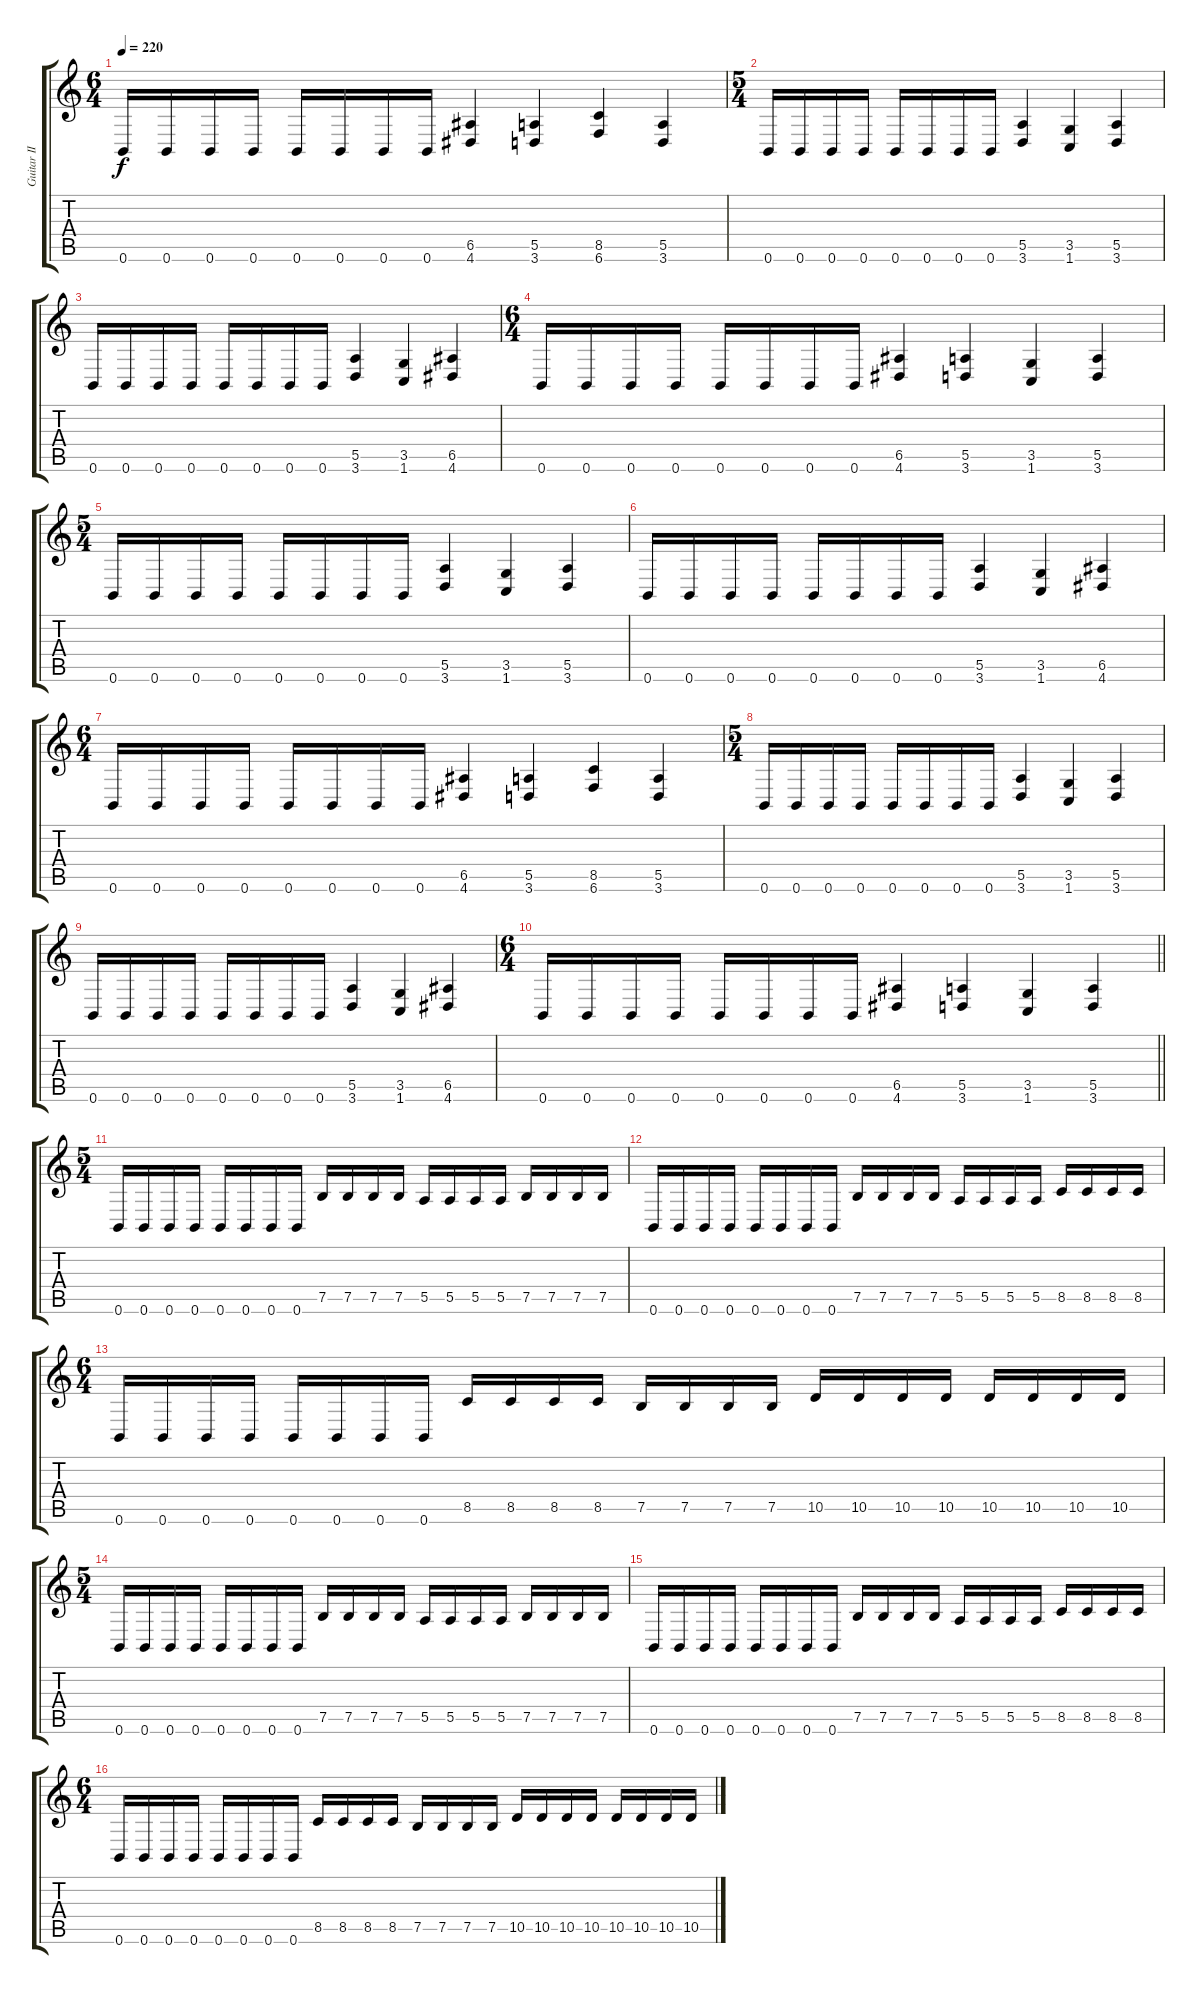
\track ("Guitar II" "Guitar II") {instrument distortionguitar}
\staff {score tabs}
\tuning (B3 Gb3 D3 A2 E2 B1) {hide}
\ts (6 4)
\tempo 220
\clef g2
\ks c
0.6.16{dy f} 0.6.16 0.6.16 0.6.16 0.6.16 0.6.16 0.6.16 0.6.16 (6.5 4.6).4 (5.5 3.6).4 (8.5 6.6).4 (5.5 3.6).4 |
\ts (5 4)
0.6.16 0.6.16 0.6.16 0.6.16 0.6.16 0.6.16 0.6.16 0.6.16 (5.5 3.6).4 (3.5 1.6).4 (5.5 3.6).4 |
0.6.16 0.6.16 0.6.16 0.6.16 0.6.16 0.6.16 0.6.16 0.6.16 (5.5 3.6).4 (3.5 1.6).4 (6.5 4.6).4 |
\ts (6 4)
0.6.16 0.6.16 0.6.16 0.6.16 0.6.16 0.6.16 0.6.16 0.6.16 (6.5 4.6).4 (5.5 3.6).4 (3.5 1.6).4 (5.5 3.6).4 |
\ts (5 4)
0.6.16 0.6.16 0.6.16 0.6.16 0.6.16 0.6.16 0.6.16 0.6.16 (5.5 3.6).4 (3.5 1.6).4 (5.5 3.6).4 |
0.6.16 0.6.16 0.6.16 0.6.16 0.6.16 0.6.16 0.6.16 0.6.16 (5.5 3.6).4 (3.5 1.6).4 (6.5 4.6).4 |
\ts (6 4)
0.6.16 0.6.16 0.6.16 0.6.16 0.6.16 0.6.16 0.6.16 0.6.16 (6.5 4.6).4 (5.5 3.6).4 (8.5 6.6).4 (5.5 3.6).4 |
\ts (5 4)
0.6.16 0.6.16 0.6.16 0.6.16 0.6.16 0.6.16 0.6.16 0.6.16 (5.5 3.6).4 (3.5 1.6).4 (5.5 3.6).4 |
0.6.16 0.6.16 0.6.16 0.6.16 0.6.16 0.6.16 0.6.16 0.6.16 (5.5 3.6).4 (3.5 1.6).4 (6.5 4.6).4 |
\ts (6 4)
\barLineRight lightlight
0.6.16 0.6.16 0.6.16 0.6.16 0.6.16 0.6.16 0.6.16 0.6.16 (6.5 4.6).4 (5.5 3.6).4 (3.5 1.6).4 (5.5 3.6).4 |
\ts (5 4)
\section ("" "")
0.6.16 0.6.16 0.6.16 0.6.16 0.6.16 0.6.16 0.6.16 0.6.16 7.5.16 7.5.16 7.5.16 7.5.16 5.5.16 5.5.16 5.5.16 5.5.16 7.5.16 7.5.16 7.5.16 7.5.16 |
0.6.16 0.6.16 0.6.16 0.6.16 0.6.16 0.6.16 0.6.16 0.6.16 7.5.16 7.5.16 7.5.16 7.5.16 5.5.16 5.5.16 5.5.16 5.5.16 8.5.16 8.5.16 8.5.16 8.5.16 |
\ts (6 4)
0.6.16 0.6.16 0.6.16 0.6.16 0.6.16 0.6.16 0.6.16 0.6.16 8.5.16 8.5.16 8.5.16 8.5.16 7.5.16 7.5.16 7.5.16 7.5.16 10.5.16 10.5.16 10.5.16 10.5.16 10.5.16 10.5.16 10.5.16 10.5.16 |
\ts (5 4)
0.6.16 0.6.16 0.6.16 0.6.16 0.6.16 0.6.16 0.6.16 0.6.16 7.5.16 7.5.16 7.5.16 7.5.16 5.5.16 5.5.16 5.5.16 5.5.16 7.5.16 7.5.16 7.5.16 7.5.16 |
0.6.16 0.6.16 0.6.16 0.6.16 0.6.16 0.6.16 0.6.16 0.6.16 7.5.16 7.5.16 7.5.16 7.5.16 5.5.16 5.5.16 5.5.16 5.5.16 8.5.16 8.5.16 8.5.16 8.5.16 |
\ts (6 4)
0.6.16 0.6.16 0.6.16 0.6.16 0.6.16 0.6.16 0.6.16 0.6.16 8.5.16 8.5.16 8.5.16 8.5.16 7.5.16 7.5.16 7.5.16 7.5.16 10.5.16 10.5.16 10.5.16 10.5.16 10.5.16 10.5.16 10.5.16 10.5.16
